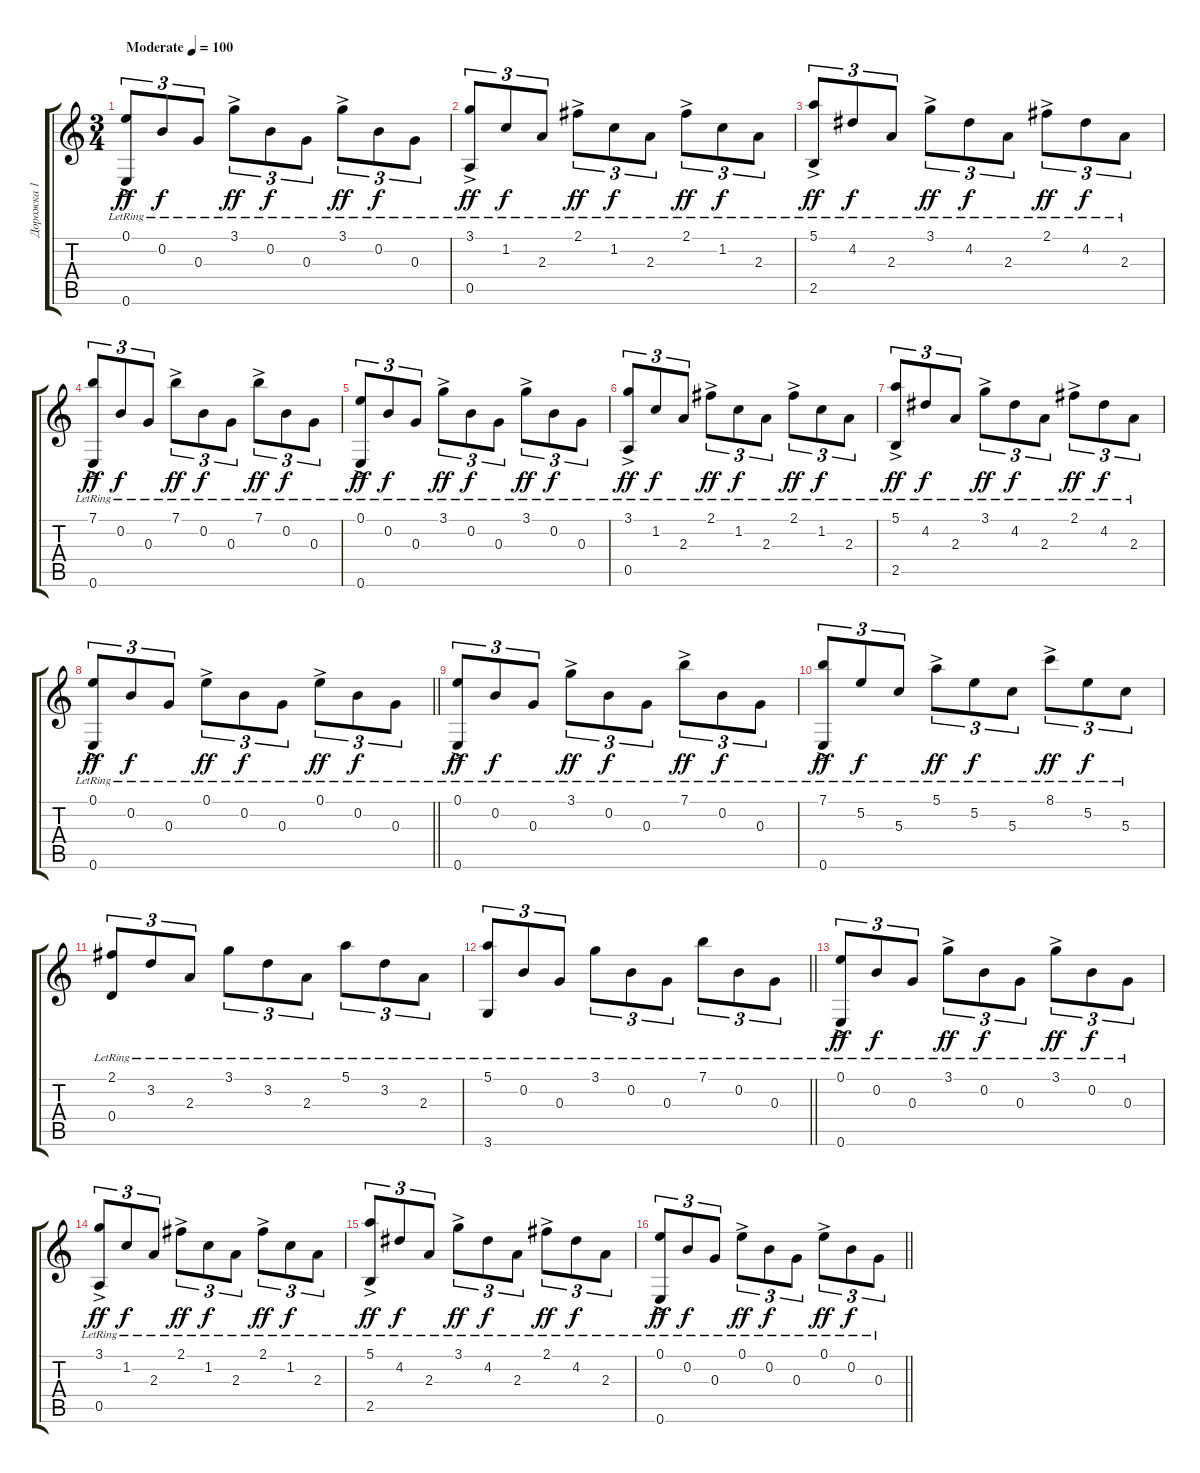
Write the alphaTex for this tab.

\track ("Дорожка 1" "Дорожка 1") {instrument acousticguitarsteel}
\staff {score tabs}
\tuning (E4 B3 G3 D3 A2 E2) {hide}
\ts (3 4)
\tempo (100 "Moderate")
\clef g2
\ks c
(0.1{ac lr} 0.6{lr}).8{tu (3 2) dy ff instrument acousticguitarsteel} 0.2{lr}.8{tu (3 2) dy f} 0.3{lr}.8{tu (3 2)} 3.1{ac lr}.8{tu (3 2) dy ff} 0.2{lr}.8{tu (3 2) dy f} 0.3{lr}.8{tu (3 2)} 3.1{ac lr}.8{tu (3 2) dy ff} 0.2{lr}.8{tu (3 2) dy f} 0.3{lr}.8{tu (3 2)} |
(3.1{ac lr} 0.5{lr}).8{tu (3 2) dy ff} 1.2{lr}.8{tu (3 2) dy f} 2.3{lr}.8{tu (3 2)} 2.1{ac lr}.8{tu (3 2) dy ff} 1.2{lr}.8{tu (3 2) dy f} 2.3{lr}.8{tu (3 2)} 2.1{ac lr}.8{tu (3 2) dy ff} 1.2{lr}.8{tu (3 2) dy f} 2.3{lr}.8{tu (3 2)} |
(5.1{ac lr} 2.5{lr}).8{tu (3 2) dy ff} 4.2{lr}.8{tu (3 2) dy f} 2.3{lr}.8{tu (3 2)} 3.1{ac lr}.8{tu (3 2) dy ff} 4.2{lr}.8{tu (3 2) dy f} 2.3{lr}.8{tu (3 2)} 2.1{ac lr}.8{tu (3 2) dy ff} 4.2{lr}.8{tu (3 2) dy f} 2.3{lr}.8{tu (3 2)} |
(7.1{ac lr} 0.6{lr}).8{tu (3 2) dy ff} 0.2{lr}.8{tu (3 2) dy f} 0.3{lr}.8{tu (3 2)} 7.1{ac lr}.8{tu (3 2) dy ff} 0.2{lr}.8{tu (3 2) dy f} 0.3{lr}.8{tu (3 2)} 7.1{ac lr}.8{tu (3 2) dy ff} 0.2{lr}.8{tu (3 2) dy f} 0.3{lr}.8{tu (3 2)} |
(0.1{ac lr} 0.6{lr}).8{tu (3 2) dy ff} 0.2{lr}.8{tu (3 2) dy f} 0.3{lr}.8{tu (3 2)} 3.1{ac lr}.8{tu (3 2) dy ff} 0.2{lr}.8{tu (3 2) dy f} 0.3{lr}.8{tu (3 2)} 3.1{ac lr}.8{tu (3 2) dy ff} 0.2{lr}.8{tu (3 2) dy f} 0.3{lr}.8{tu (3 2)} |
(3.1{ac lr} 0.5{lr}).8{tu (3 2) dy ff} 1.2{lr}.8{tu (3 2) dy f} 2.3{lr}.8{tu (3 2)} 2.1{ac lr}.8{tu (3 2) dy ff} 1.2{lr}.8{tu (3 2) dy f} 2.3{lr}.8{tu (3 2)} 2.1{ac lr}.8{tu (3 2) dy ff} 1.2{lr}.8{tu (3 2) dy f} 2.3{lr}.8{tu (3 2)} |
(5.1{ac lr} 2.5{lr}).8{tu (3 2) dy ff} 4.2{lr}.8{tu (3 2) dy f} 2.3{lr}.8{tu (3 2)} 3.1{ac lr}.8{tu (3 2) dy ff} 4.2{lr}.8{tu (3 2) dy f} 2.3{lr}.8{tu (3 2)} 2.1{ac lr}.8{tu (3 2) dy ff} 4.2{lr}.8{tu (3 2) dy f} 2.3{lr}.8{tu (3 2)} |
\barLineRight lightlight
(0.1{ac lr} 0.6{lr}).8{tu (3 2) dy ff} 0.2{lr}.8{tu (3 2) dy f} 0.3{lr}.8{tu (3 2)} 0.1{ac lr}.8{tu (3 2) dy ff} 0.2{lr}.8{tu (3 2) dy f} 0.3{lr}.8{tu (3 2)} 0.1{ac lr}.8{tu (3 2) dy ff} 0.2{lr}.8{tu (3 2) dy f} 0.3{lr}.8{tu (3 2)} |
(0.1{ac lr} 0.6{lr}).8{tu (3 2) dy ff} 0.2{lr}.8{tu (3 2) dy f} 0.3{lr}.8{tu (3 2)} 3.1{ac lr}.8{tu (3 2) dy ff} 0.2{lr}.8{tu (3 2) dy f} 0.3{lr}.8{tu (3 2)} 7.1{ac lr}.8{tu (3 2) dy ff} 0.2{lr}.8{tu (3 2) dy f} 0.3{lr}.8{tu (3 2)} |
(7.1{ac lr} 0.6{lr}).8{tu (3 2) dy ff} 5.2{lr}.8{tu (3 2) dy f} 5.3{lr}.8{tu (3 2)} 5.1{ac lr}.8{tu (3 2) dy ff} 5.2{lr}.8{tu (3 2) dy f} 5.3{lr}.8{tu (3 2)} 8.1{ac lr}.8{tu (3 2) dy ff} 5.2{lr}.8{tu (3 2) dy f} 5.3{lr}.8{tu (3 2)} |
(2.1{lr} 0.4{lr}).8{tu (3 2)} 3.2{lr}.8{tu (3 2)} 2.3{lr}.8{tu (3 2)} 3.1{lr}.8{tu (3 2)} 3.2{lr}.8{tu (3 2)} 2.3{lr}.8{tu (3 2)} 5.1{lr}.8{tu (3 2)} 3.2{lr}.8{tu (3 2)} 2.3{lr}.8{tu (3 2)} |
\barLineRight lightlight
(5.1{lr} 3.6{lr}).8{tu (3 2)} 0.2{lr}.8{tu (3 2)} 0.3{lr}.8{tu (3 2)} 3.1{lr}.8{tu (3 2)} 0.2{lr}.8{tu (3 2)} 0.3{lr}.8{tu (3 2)} 7.1{lr}.8{tu (3 2)} 0.2{lr}.8{tu (3 2)} 0.3{lr}.8{tu (3 2)} |
(0.1{ac lr} 0.6{lr}).8{tu (3 2) dy ff} 0.2{lr}.8{tu (3 2) dy f} 0.3{lr}.8{tu (3 2)} 3.1{ac lr}.8{tu (3 2) dy ff} 0.2{lr}.8{tu (3 2) dy f} 0.3{lr}.8{tu (3 2)} 3.1{ac lr}.8{tu (3 2) dy ff} 0.2{lr}.8{tu (3 2) dy f} 0.3{lr}.8{tu (3 2)} |
(3.1{ac lr} 0.5{lr}).8{tu (3 2) dy ff} 1.2{lr}.8{tu (3 2) dy f} 2.3{lr}.8{tu (3 2)} 2.1{ac lr}.8{tu (3 2) dy ff} 1.2{lr}.8{tu (3 2) dy f} 2.3{lr}.8{tu (3 2)} 2.1{ac lr}.8{tu (3 2) dy ff} 1.2{lr}.8{tu (3 2) dy f} 2.3{lr}.8{tu (3 2)} |
(5.1{ac lr} 2.5{lr}).8{tu (3 2) dy ff} 4.2{lr}.8{tu (3 2) dy f} 2.3{lr}.8{tu (3 2)} 3.1{ac lr}.8{tu (3 2) dy ff} 4.2{lr}.8{tu (3 2) dy f} 2.3{lr}.8{tu (3 2)} 2.1{ac lr}.8{tu (3 2) dy ff} 4.2{lr}.8{tu (3 2) dy f} 2.3{lr}.8{tu (3 2)} |
\barLineRight lightlight
(0.1{ac lr} 0.6{lr}).8{tu (3 2) dy ff} 0.2{lr}.8{tu (3 2) dy f} 0.3{lr}.8{tu (3 2)} 0.1{ac lr}.8{tu (3 2) dy ff} 0.2{lr}.8{tu (3 2) dy f} 0.3{lr}.8{tu (3 2)} 0.1{ac lr}.8{tu (3 2) dy ff} 0.2{lr}.8{tu (3 2) dy f} 0.3{lr}.8{tu (3 2)}
